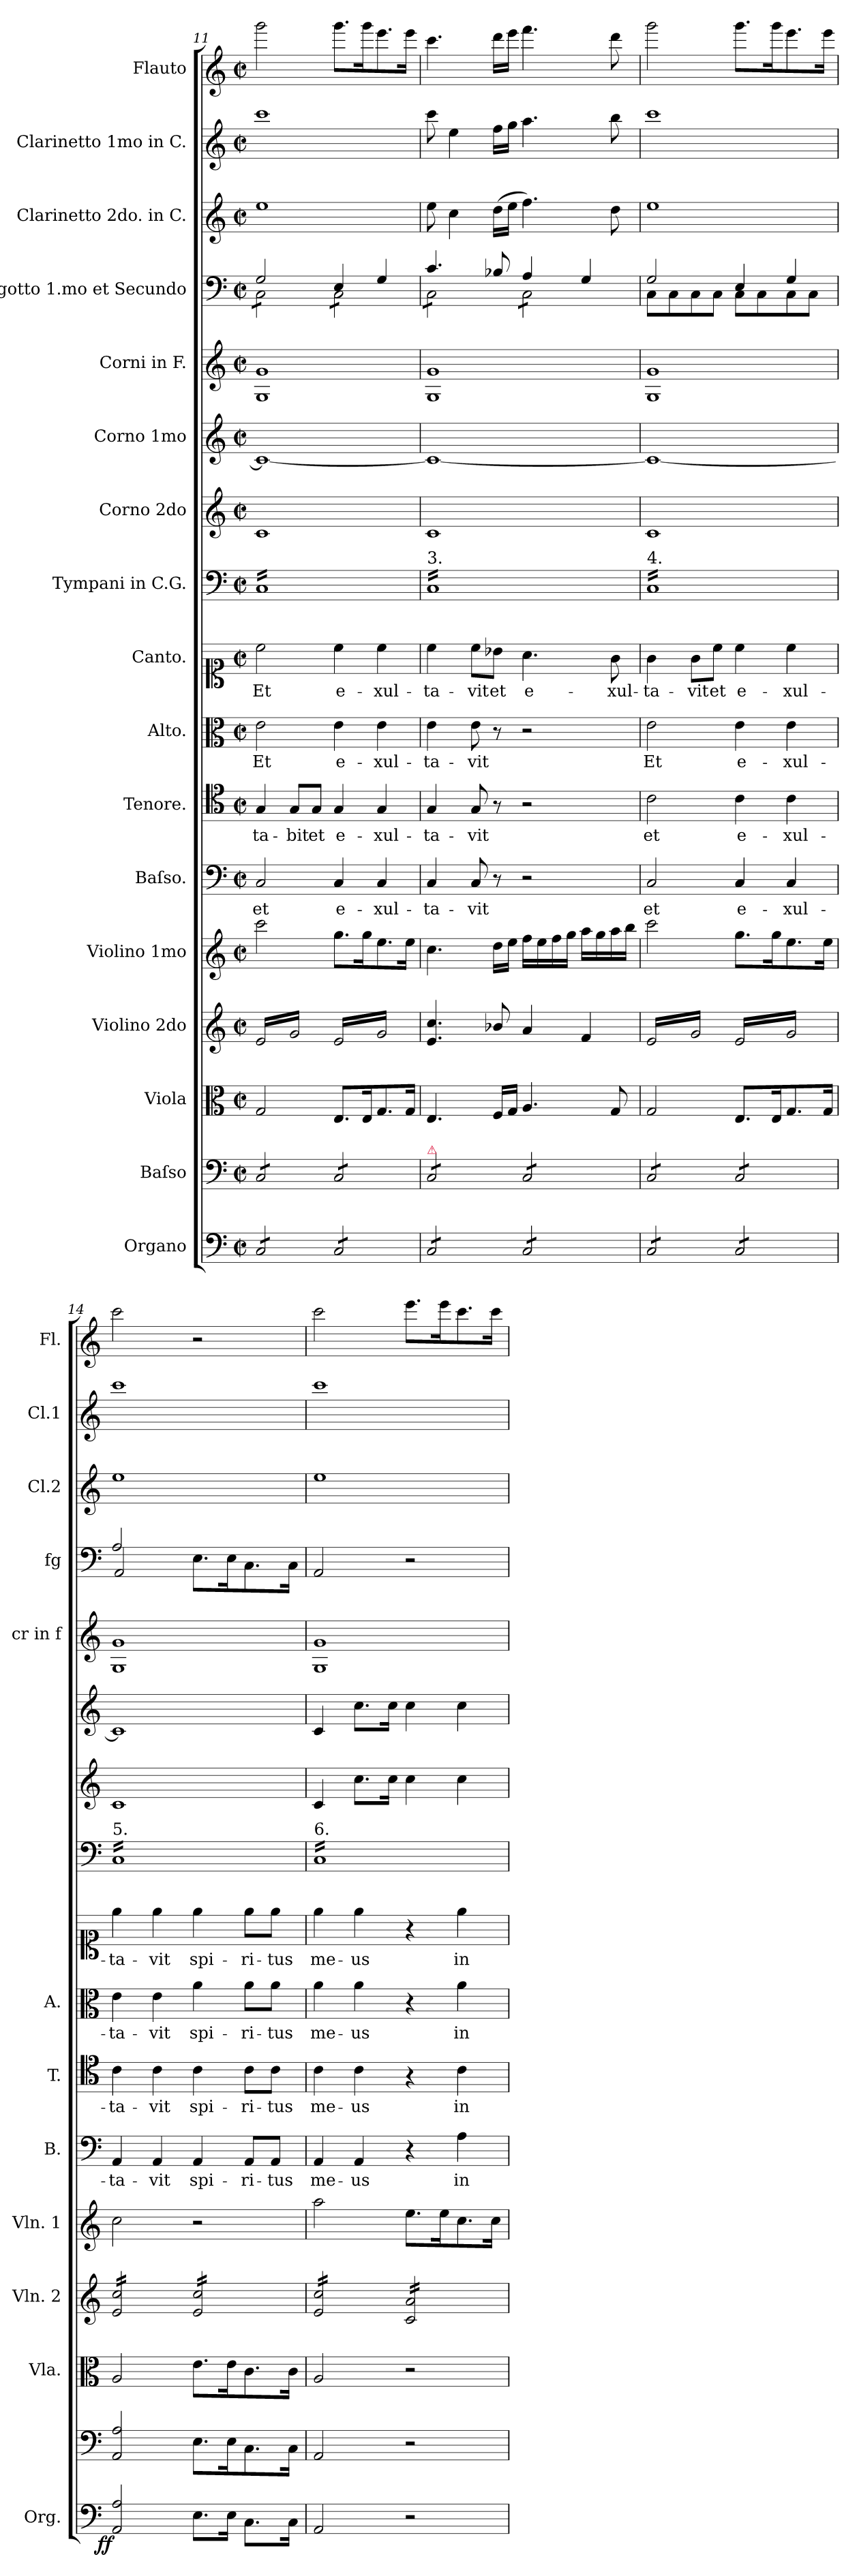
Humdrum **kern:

**kern	**dynam	**kern	**kern	**kern	**kern	**kern	**text	**kern	**text	**kern	**text	**kern	**text	**kern	**kern	**kern	**kern	**kern	**kern	**kern	**kern
*part17	*part17	*part16	*part15	*part14	*part13	*part12	*part12	*part11	*part11	*part10	*part10	*part9	*part9	*part8	*part7	*part6	*part5	*part4	*part3	*part2	*part1
*staff17	*staff17	*staff16	*staff15	*staff14	*staff13	*staff12	*staff12	*staff11	*staff11	*staff10	*staff10	*staff9	*staff9	*staff8	*staff7	*staff6	*staff5	*staff4	*staff3	*staff2	*staff1
*I"Organo	*	*I"Baſso	*I"Viola	*I"Violino 2do	*I"Violino 1mo	*I"Baſso.	*	*I"Tenore.	*	*I"Alto.	*	*I"Canto.	*	*I"Tympani in C.G.	*I"Corno 2do	*I"Corno 1mo	*I"Corni in F.	*I"Fagotto 1.mo et Secundo	*I"Clarinetto 2do. in C.	*I"Clarinetto 1mo in C.	*I"Flauto
*I'Org.	*	*	*I'Vla.	*I'Vln. 2	*I'Vln. 1	*I'B.	*	*I'T.	*	*I'A.	*	*	*	*	*	*	*I'cr in f	*I'fg	*I'Cl.2	*I'Cl.1	*I'Fl.
*clefF4	*	*clefF4	*clefC3	*clefG2	*clefG2	*clefF4	*	*clefC4	*	*clefC3	*	*clefC1	*	*clefF4	*clefG2	*clefG2	*clefG2	*clefF4	*clefG2	*clefG2	*clefG2
*	*	*	*	*	*	*	*	*	*	*	*	*	*	*	*	*	*ITrd4c7	*	*	*	*
*k[]	*	*k[]	*k[]	*k[]	*k[]	*k[]	*	*k[]	*	*k[]	*	*k[]	*	*k[]	*k[]	*k[]	*k[b-]	*k[]	*k[]	*k[]	*k[]
*M2/2	*	*M2/2	*M2/2	*M2/2	*M2/2	*M2/2	*	*M2/2	*	*M2/2	*	*M2/2	*	*M2/2	*M2/2	*M2/2	*M2/2	*M2/2	*M2/2	*M2/2	*M2/2
*met(c|)	*	*met(c|)	*met(c|)	*met(c|)	*met(c|)	*met(c|)	*	*met(c|)	*	*met(c|)	*	*met(c|)	*	*met(c|)	*met(c|)	*met(c|)	*met(c|)	*met(c|)	*met(c|)	*met(c|)	*met(c|)
=11	=11	=11	=11	=11	=11	=11	=11	=11	=11	=11	=11	=11	=11	=11	=11	=11	=11	=11	=11	=11	=11
*	*	*	*	*	*	*	*	*	*	*	*	*	*	*	*	*	*	*^	*	*	*
!	!	!	!	!	!	!	!	!	!	!	!	!	!	!LO:TX:a:t=2.	!	!	!	!	!	!	!	!
*tremolo	*	*	*	*	*	*	*	*	*	*	*	*	*	*	*	*	*	*	*	*	*	*
*	*	*tremolo	*	*	*	*	*	*	*	*	*	*	*	*	*	*	*	*	*	*	*	*
*	*	*	*	*tremolo	*	*	*	*	*	*	*	*	*	*	*	*	*	*	*	*	*	*
*	*	*	*	*	*	*	*	*	*	*	*	*	*	*tremolo	*	*	*	*	*	*	*	*
*	*	*	*	*	*	*	*	*	*	*	*	*	*	*	*	*	*	*tremolo	*	*	*	*
8C/L	.	8C/L	2G/	16e/LL	2ccc\	2C/	et	4G/	-ta-	2e\	Et	2cc\	Et	16C/LL	1c/	1c/_	1C/ 1c/	2G/	8C\L	1ee\	1ccc\	2ggg\
.	.	.	.	16g/	.	.	.	.	.	.	.	.	.	16C/	.	.	.	.	.	.	.	.
8C/	.	8C/	.	16e/	.	.	.	.	.	.	.	.	.	16C/	.	.	.	.	8C\	.	.	.
.	.	.	.	16g/	.	.	.	.	.	.	.	.	.	16C/	.	.	.	.	.	.	.	.
8C/	.	8C/	.	16e/	.	.	.	8G/L	-bit	.	.	.	.	16C/	.	.	.	.	8C\	.	.	.
.	.	.	.	16g/	.	.	.	.	.	.	.	.	.	16C/	.	.	.	.	.	.	.	.
8C/J	.	8C/J	.	16e/	.	.	.	8G/J	et	.	.	.	.	16C/	.	.	.	.	8C\J	.	.	.
.	.	.	.	16g/JJ	.	.	.	.	.	.	.	.	.	16C/	.	.	.	.	.	.	.	.
8C/L	.	8C/L	8.E/L	16e/LL	8.gg\L	4C/	e-	4G/	e-	4e\	e-	4cc\	e-	16C/	.	.	.	4E/	8C\L	.	.	8.ggg\L
.	.	.	.	16g/	.	.	.	.	.	.	.	.	.	16C/	.	.	.	.	.	.	.	.
8C/	.	8C/	.	16e/	.	.	.	.	.	.	.	.	.	16C/	.	.	.	.	8C\	.	.	.
.	.	.	16E/K	16g/	16gg\K	.	.	.	.	.	.	.	.	16C/	.	.	.	.	.	.	.	16ggg\K
8C/	.	8C/	8.G/	16e/	8.ee\	4C/	-xul-	4G/	-xul-	4e\	-xul-	4cc\	-xul-	16C/	.	.	.	4G/	8C\	.	.	8.eee\
.	.	.	.	16g/	.	.	.	.	.	.	.	.	.	16C/	.	.	.	.	.	.	.	.
8C/J	.	8C/J	.	16e/	.	.	.	.	.	.	.	.	.	16C/	.	.	.	.	8C\J	.	.	.
.	.	.	16G/Jk	16g/JJ	16ee\Jk	.	.	.	.	.	.	.	.	16C/JJ	.	.	.	.	.	.	.	16eee\Jk
*	*	*	*	*Xtremolo	*	*	*	*	*	*	*	*	*	*	*	*	*	*	*	*	*	*
=12	=12	=12	=12	=12	=12	=12	=12	=12	=12	=12	=12	=12	=12	=12	=12	=12	=12	=12	=12	=12	=12	=12
!	!	!	!	!	!	!	!	!	!	!	!	!	!	!LO:TX:a:t=3.	!	!	!	!	!	!	!	!
!	!	!LO:TX:a:color=crimson:t=⚠	!	!	!	!	!	!	!	!	!	!	!	!	!	!	!	!	!	!	!	!
8C/L	.	8C/L	4.E/	4.e/ 4.cc/	4.cc\	4C/	-ta-	4G/	-ta-	4e\	-ta-	4cc\	-ta-	16C/LL	1c/	1c/_	1C/ 1c/	4.c/	8C\L	8ee\	8ccc\	4.ccc\
.	.	.	.	.	.	.	.	.	.	.	.	.	.	16C/	.	.	.	.	.	.	.	.
8C/	.	8C/	.	.	.	.	.	.	.	.	.	.	.	16C/	.	.	.	.	8C\	4cc\	4ee\	.
.	.	.	.	.	.	.	.	.	.	.	.	.	.	16C/	.	.	.	.	.	.	.	.
8C/	.	8C/	.	.	.	8C/	-vit	8G/	-vit	8e\	-vit	8cc\L	-vit	16C/	.	.	.	.	8C\	.	.	.
.	.	.	.	.	.	.	.	.	.	.	.	.	.	16C/	.	.	.	.	.	.	.	.
8C/J	.	8C/J	16F/LL	8b-X/	16dd\LL	8r	.	8r	.	8r	.	8b-X\J	et	16C/	.	.	.	8B-X/	8C\J	(16dd\LL	16ff\LL	16ddd\LL
.	.	.	16G/JJ	.	16ee\JJ	.	.	.	.	.	.	.	.	16C/	.	.	.	.	.	16ee\JJ	16gg\JJ	16eee\JJ
8C/L	.	8C/L	4.A/	4a/	16ff\LL	2r	.	2r	.	2r	.	4.a\	e-	16C/	.	.	.	4A/	8C\L	4.ff\)	4.aa\	4.fff\
.	.	.	.	.	16ee\	.	.	.	.	.	.	.	.	16C/	.	.	.	.	.	.	.	.
8C/	.	8C/	.	.	16ff\	.	.	.	.	.	.	.	.	16C/	.	.	.	.	8C\	.	.	.
.	.	.	.	.	16gg\JJ	.	.	.	.	.	.	.	.	16C/	.	.	.	.	.	.	.	.
8C/	.	8C/	.	4f/	16aa\LL	.	.	.	.	.	.	.	.	16C/	.	.	.	4G/	8C\	.	.	.
.	.	.	.	.	16gg\	.	.	.	.	.	.	.	.	16C/	.	.	.	.	.	.	.	.
8C/J	.	8C/J	8G/	.	16aa\	.	.	.	.	.	.	8g\	-xul-	16C/	.	.	.	.	8C\J	8dd\	8bb\	8ddd\
.	.	.	.	.	16bb\JJ	.	.	.	.	.	.	.	.	16C/JJ	.	.	.	.	.	.	.	.
=13	=13	=13	=13	=13	=13	=13	=13	=13	=13	=13	=13	=13	=13	=13	=13	=13	=13	=13	=13	=13	=13	=13
!	!	!	!	!	!	!	!	!	!	!	!	!	!	!LO:TX:a:t=4.	!	!	!	!	!	!	!	!
*	*	*	*	*tremolo	*	*	*	*	*	*	*	*	*	*	*	*	*	*	*	*	*	*
8C/L	.	8C/L	2G/	16e/LL	2ccc\	2C/	et	2c\	et	2e\	Et	4g\	-ta-	16C/LL	1c/	1c/_	1C/ 1c/	2G/	8C\L	1ee\	1ccc\	2ggg\
.	.	.	.	16g/	.	.	.	.	.	.	.	.	.	16C/	.	.	.	.	.	.	.	.
8C/	.	8C/	.	16e/	.	.	.	.	.	.	.	.	.	16C/	.	.	.	.	8C\	.	.	.
.	.	.	.	16g/	.	.	.	.	.	.	.	.	.	16C/	.	.	.	.	.	.	.	.
8C/	.	8C/	.	16e/	.	.	.	.	.	.	.	8g\L	-vit	16C/	.	.	.	.	8C\	.	.	.
.	.	.	.	16g/	.	.	.	.	.	.	.	.	.	16C/	.	.	.	.	.	.	.	.
8C/J	.	8C/J	.	16e/	.	.	.	.	.	.	.	8cc\J	et	16C/	.	.	.	.	8C\J	.	.	.
.	.	.	.	16g/JJ	.	.	.	.	.	.	.	.	.	16C/	.	.	.	.	.	.	.	.
8C/L	.	8C/L	8.E/L	16e/LL	8.gg\L	4C/	e-	4c\	e-	4e\	e-	4cc\	e-	16C/	.	.	.	4E/	8C\L	.	.	8.ggg\L
.	.	.	.	16g/	.	.	.	.	.	.	.	.	.	16C/	.	.	.	.	.	.	.	.
8C/	.	8C/	.	16e/	.	.	.	.	.	.	.	.	.	16C/	.	.	.	.	8C\	.	.	.
.	.	.	16E/K	16g/	16gg\K	.	.	.	.	.	.	.	.	16C/	.	.	.	.	.	.	.	16ggg\K
8C/	.	8C/	8.G/	16e/	8.ee\	4C/	-xul-	4c\	-xul-	4e\	-xul-	4cc\	-xul-	16C/	.	.	.	4G/	8C\	.	.	8.eee\
.	.	.	.	16g/	.	.	.	.	.	.	.	.	.	16C/	.	.	.	.	.	.	.	.
8C/J	.	8C/J	.	16e/	.	.	.	.	.	.	.	.	.	16C/	.	.	.	.	8C\J	.	.	.
*	*	*	*	*	*	*	*	*	*	*	*	*	*	*	*	*	*	*Xtremolo	*	*	*	*
*	*	*Xtremolo	*	*	*	*	*	*	*	*	*	*	*	*	*	*	*	*	*	*	*	*
*Xtremolo	*	*	*	*	*	*	*	*	*	*	*	*	*	*	*	*	*	*	*	*	*	*
.	.	.	16G/Jk	16g/JJ	16ee\Jk	.	.	.	.	.	.	.	.	16C/JJ	.	.	.	.	.	.	.	16eee\Jk
=14	=14	=14	=14	=14	=14	=14	=14	=14	=14	=14	=14	=14	=14	=14	=14	=14	=14	=14	=14	=14	=14	=14
!	!	!	!	!	!	!	!	!	!	!	!	!	!	!LO:TX:a:t=5.	!	!	!	!	!	!	!	!
!	!LO:DY:b:rj	!	!	!	!	!	!	!	!	!	!	!	!	!	!	!	!	!	!	!	!	!
2AA/ 2A/	ff	2AA/ 2A/	2A/	16e/ 16cc/LL	2cc\	4AA/	-ta-	4c\	-ta-	4e\	-ta-	4ee\	-ta-	16C/LL	1c/	1c/]	1C/ 1c/	2A/	2AA/	1ee\	1ccc\	2ccc\
.	.	.	.	16e/ 16cc/	.	.	.	.	.	.	.	.	.	16C/	.	.	.	.	.	.	.	.
.	.	.	.	16e/ 16cc/	.	.	.	.	.	.	.	.	.	16C/	.	.	.	.	.	.	.	.
.	.	.	.	16e/ 16cc/	.	.	.	.	.	.	.	.	.	16C/	.	.	.	.	.	.	.	.
.	.	.	.	16e/ 16cc/	.	4AA/	-vit	4c\	-vit	4e\	-vit	4ee\	-vit	16C/	.	.	.	.	.	.	.	.
.	.	.	.	16e/ 16cc/	.	.	.	.	.	.	.	.	.	16C/	.	.	.	.	.	.	.	.
.	.	.	.	16e/ 16cc/	.	.	.	.	.	.	.	.	.	16C/	.	.	.	.	.	.	.	.
.	.	.	.	16e/ 16cc/JJ	.	.	.	.	.	.	.	.	.	16C/	.	.	.	.	.	.	.	.
8.E\L	.	8.E\L	8.e\L	16e/ 16cc/LL	2r	4AA/	spi-	4c\	spi-	4a\	spi-	4ee\	spi-	16C/	.	.	.	8.E\L	2ryy	.	.	2r
.	.	.	.	16e/ 16cc/	.	.	.	.	.	.	.	.	.	16C/	.	.	.	.	.	.	.	.
.	.	.	.	16e/ 16cc/	.	.	.	.	.	.	.	.	.	16C/	.	.	.	.	.	.	.	.
16E\Jk	.	16E\K	16e\K	16e/ 16cc/	.	.	.	.	.	.	.	.	.	16C/	.	.	.	16E\K	.	.	.	.
8.C\L	.	8.C\	8.c\	16e/ 16cc/	.	8AA/L	-ri-	8c\L	-ri-	8a\L	-ri-	8ee\L	-ri-	16C/	.	.	.	8.C\	.	.	.	.
.	.	.	.	16e/ 16cc/	.	.	.	.	.	.	.	.	.	16C/	.	.	.	.	.	.	.	.
.	.	.	.	16e/ 16cc/	.	8AA/J	-tus	8c\J	-tus	8a\J	-tus	8ee\J	-tus	16C/	.	.	.	.	.	.	.	.
16C\Jk	.	16C\Jk	16c\Jk	16e/ 16cc/JJ	.	.	.	.	.	.	.	.	.	16C/JJ	.	.	.	16C\Jk	.	.	.	.
*	*	*	*	*	*	*	*	*	*	*	*	*	*	*	*	*	*	*v	*v	*	*	*
=15	=15	=15	=15	=15	=15	=15	=15	=15	=15	=15	=15	=15	=15	=15	=15	=15	=15	=15	=15	=15	=15
!	!	!	!	!	!	!	!	!	!	!	!	!	!	!LO:TX:a:t=6.	!	!	!	!	!	!	!
2AA/	.	2AA/	2A/	16e/ 16cc/LL	2aa\	4AA/	me-	4c\	me-	4a\	me-	4ee\	me-	16C/LL	4c/	4c/	1C/ 1c/	2AA/	1ee\	1ccc\	2ccc\
.	.	.	.	16e/ 16cc/	.	.	.	.	.	.	.	.	.	16C/	.	.	.	.	.	.	.
.	.	.	.	16e/ 16cc/	.	.	.	.	.	.	.	.	.	16C/	.	.	.	.	.	.	.
.	.	.	.	16e/ 16cc/	.	.	.	.	.	.	.	.	.	16C/	.	.	.	.	.	.	.
.	.	.	.	16e/ 16cc/	.	4AA/	-us	4c\	-us	4a\	-us	4ee\	-us	16C/	8.cc\L	8.cc\L	.	.	.	.	.
.	.	.	.	16e/ 16cc/	.	.	.	.	.	.	.	.	.	16C/	.	.	.	.	.	.	.
.	.	.	.	16e/ 16cc/	.	.	.	.	.	.	.	.	.	16C/	.	.	.	.	.	.	.
.	.	.	.	16e/ 16cc/JJ	.	.	.	.	.	.	.	.	.	16C/	16cc\Jk	16cc\Jk	.	.	.	.	.
2r	.	2r	2r	16c/ 16a/LL	8.ee\L	4r	.	4r	.	4r	.	4r	.	16C/	4cc\	4cc\	.	2r	.	.	8.eee\L
.	.	.	.	16c/ 16a/	.	.	.	.	.	.	.	.	.	16C/	.	.	.	.	.	.	.
.	.	.	.	16c/ 16a/	.	.	.	.	.	.	.	.	.	16C/	.	.	.	.	.	.	.
.	.	.	.	16c/ 16a/	16ee\K	.	.	.	.	.	.	.	.	16C/	.	.	.	.	.	.	16eee\K
.	.	.	.	16c/ 16a/	8.cc\	4A\	in	4c\	in	4a\	in	4ee\	in	16C/	4cc\	4cc\	.	.	.	.	8.ccc\
.	.	.	.	16c/ 16a/	.	.	.	.	.	.	.	.	.	16C/	.	.	.	.	.	.	.
.	.	.	.	16c/ 16a/	.	.	.	.	.	.	.	.	.	16C/	.	.	.	.	.	.	.
.	.	.	.	16c/ 16a/JJ	16cc\Jk	.	.	.	.	.	.	.	.	16C/JJ	.	.	.	.	.	.	16ccc\Jk
*	*	*	*	*	*	*	*	*	*	*	*	*	*	*Xtremolo	*	*	*	*	*	*	*
*	*	*	*	*Xtremolo	*	*	*	*	*	*	*	*	*	*	*	*	*	*	*	*	*
=	=	=	=	=	=	=	=	=	=	=	=	=	=	=	=	=	=	=	=	=	=
*-	*-	*-	*-	*-	*-	*-	*-	*-	*-	*-	*-	*-	*-	*-	*-	*-	*-	*-	*-	*-	*-
